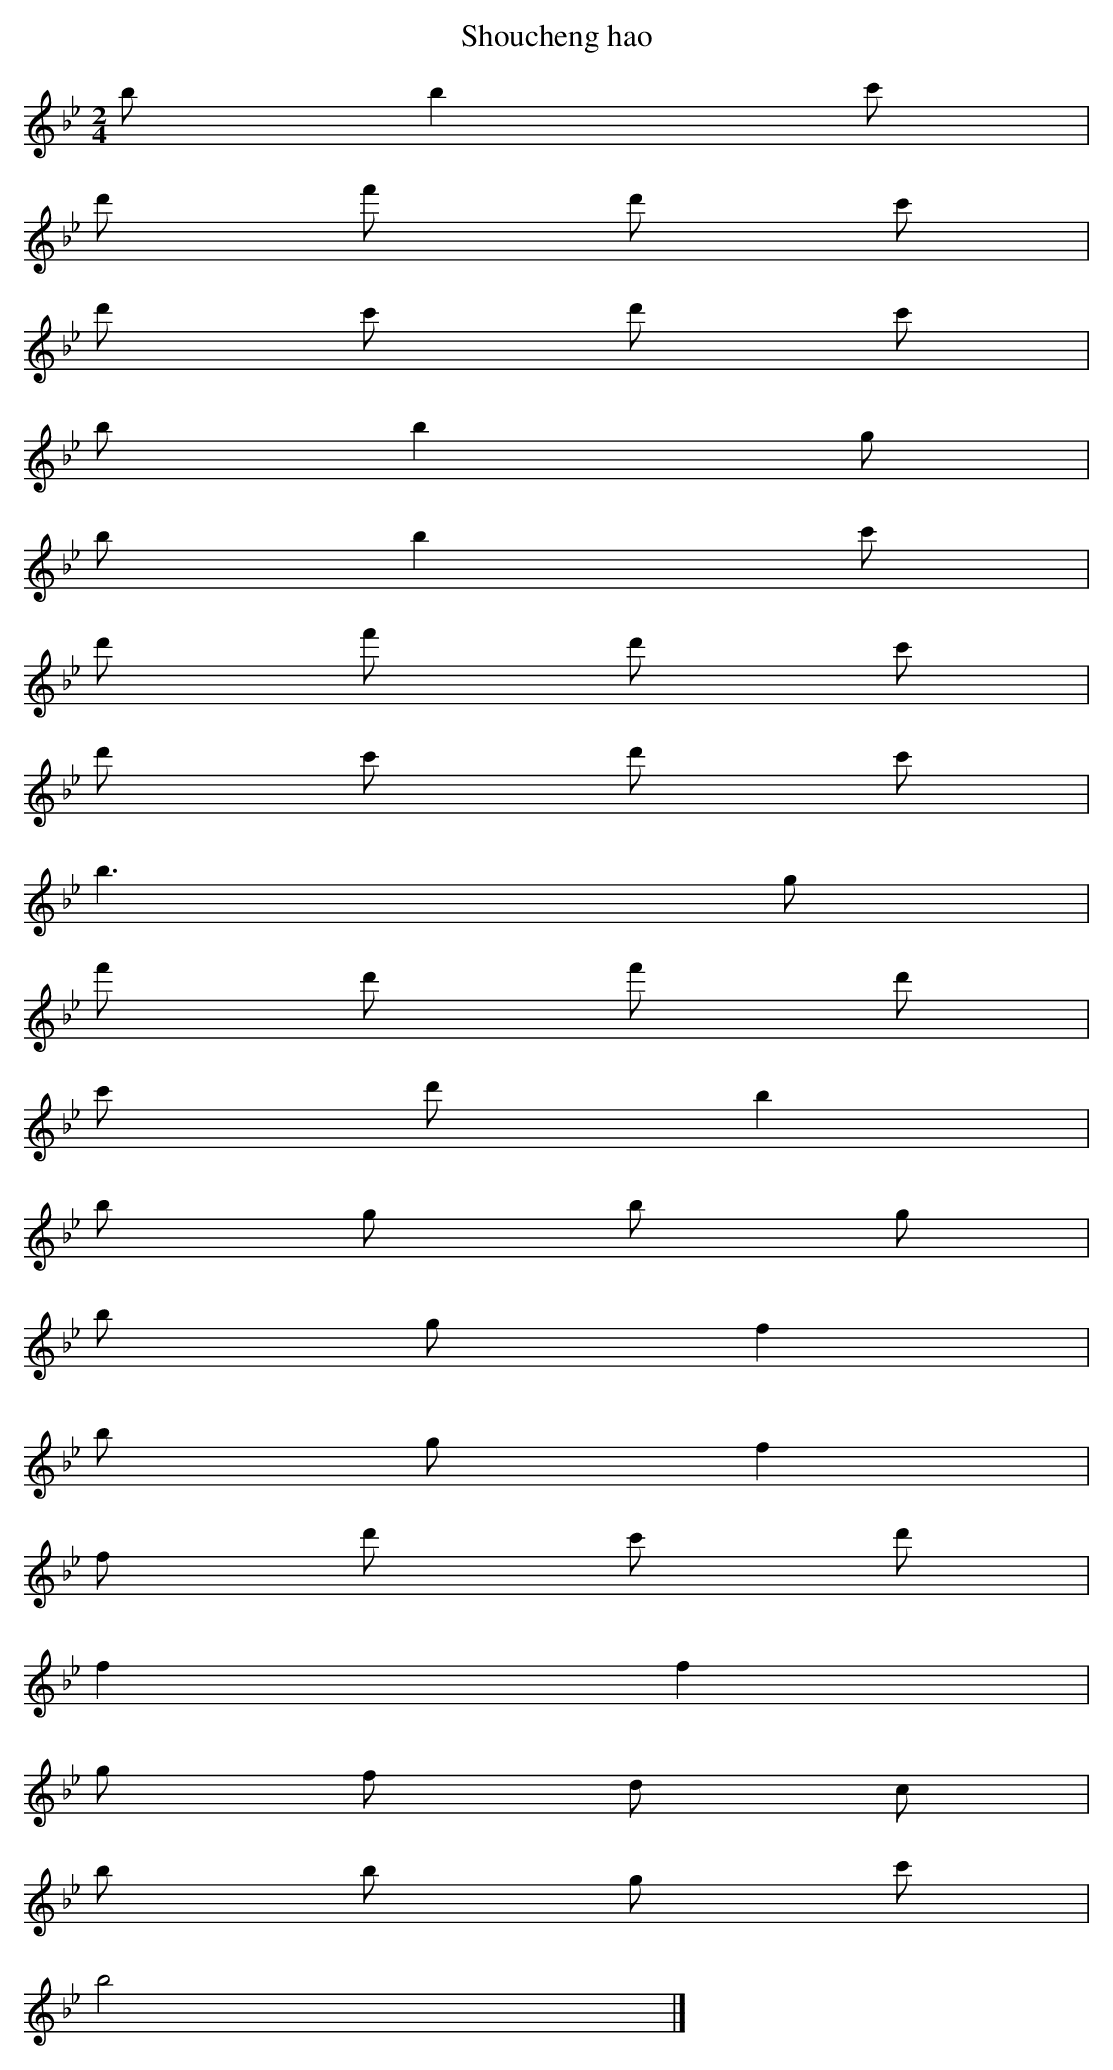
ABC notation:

X:1
T: Shoucheng hao
L: 1/8
M: 2/4
K: Bb
bb2c' [I:setbarnb 1]|
d' f' d' c' |
d' c' d' c' |
bb2g |
bb2c' |
d' f' d' c' |
d' c' d' c' |
b3g |
f' d' f' d' |
c' d'b2 |
b g b g |
b gf2 |
b gf2 |
f d' c' d' |
f2f2 |
g f d c |
b b g c' |
b4 |]
